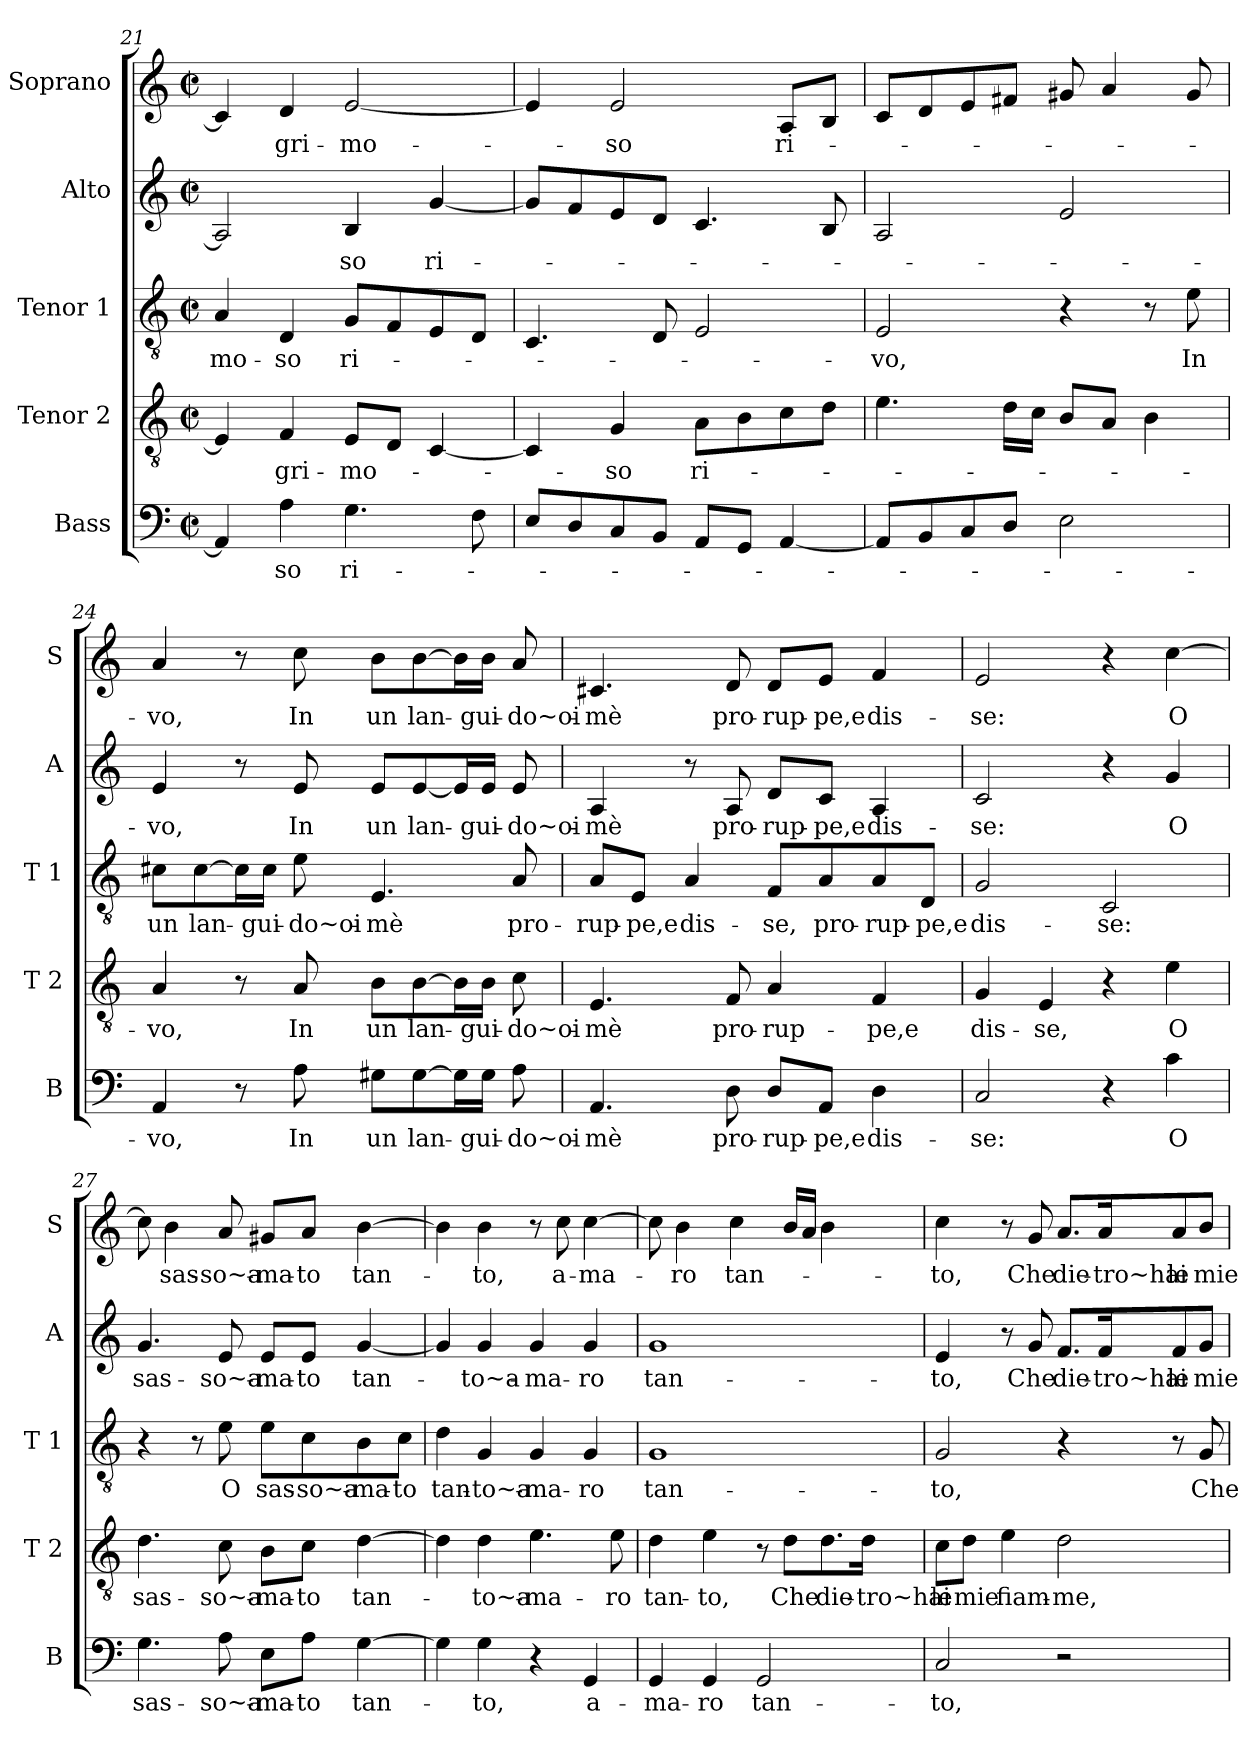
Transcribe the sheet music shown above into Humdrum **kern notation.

**kern	**text	**kern	**text	**kern	**text	**kern	**text	**kern	**text
*part5	*part5	*part4	*part4	*part3	*part3	*part2	*part2	*part1	*part1
*staff5	*staff5	*staff4	*staff4	*staff3	*staff3	*staff2	*staff2	*staff1	*staff1
*I"Bass	*	*I"Tenor 2	*	*I"Tenor 1	*	*I"Alto	*	*I"Soprano	*
*I'B	*	*I'T 2	*	*I'T 1	*	*I'A	*	*I'S	*
*clefF4	*	*clefGv2	*	*clefGv2	*	*clefG2	*	*clefG2	*
*k[]	*	*k[]	*	*k[]	*	*k[]	*	*k[]	*
*C:	*	*C:	*	*C:	*	*C:	*	*C:	*
*M2/2	*	*M2/2	*	*M2/2	*	*M2/2	*	*M2/2	*
*met(c|)	*	*met(c|)	*	*met(c|)	*	*met(c|)	*	*met(c|)	*
=21	=21	=21	=21	=21	=21	=21	=21	=21	=21
4AA/]	.	4E/]	.	4A/	-mo-	2A/]	.	4c#/]	.
4A\	-so	4F/	-gri-	4D/	-so	.	.	4d/	-gri-
4.G\	ri-	8E/L	-mo-	8G/L	ri-	4B/	-so	[2e/	-mo-
.	.	8D/J	.	8F/	.	.	.	.	.
.	.	[4C/	.	8E/	.	[4g/	ri-	.	.
8F\	.	.	.	8D/J	.	.	.	.	.
!!LO:PB:g=z
=22	=22	=22	=22	=22	=22	=22	=22	=22	=22
8E/L	.	4C/]	.	4.C/	.	8g/L]	.	4e/]	.
8D/	.	.	.	.	.	8f/	.	.	.
8C/	.	4G/	-so	.	.	8e/	.	2e/	-so
8BB/J	.	.	.	8D/	.	8d/J	.	.	.
8AA/L	.	8A\L	ri-	2E/	.	4.c/	.	.	.
8GG/J	.	8B\	.	.	.	.	.	.	.
[4AA/	.	8c\	.	.	.	.	.	8A/L	ri-
.	.	8d\J	.	.	.	8B/	.	8B/J	.
=23	=23	=23	=23	=23	=23	=23	=23	=23	=23
8AA/L]	.	4.e\	.	2E/	-vo,	2A/	.	8c/L	.
8BB/	.	.	.	.	.	.	.	8d/	.
8C/	.	.	.	.	.	.	.	8e/	.
8D/J	.	16d\LL	.	.	.	.	.	8f#X/J	.
.	.	16c\JJ	.	.	.	.	.	.	.
2E\	.	8B/L	.	4r	.	2e/	.	8g#X/	.
.	.	8A/J	.	.	.	.	.	4a/	.
.	.	4B\	.	8r	.	.	.	.	.
.	.	.	.	8e\	In	.	.	8g#/	.
=24	=24	=24	=24	=24	=24	=24	=24	=24	=24
4AA/	-vo,	4A/	-vo,	8c#X\L	un	4e/	-vo,	4a/	-vo,
.	.	.	.	[8c#\	lan-	.	.	.	.
8r	.	8r	.	16c#\L]	.	8r	.	8r	.
.	.	.	.	16c#\JJ	-gui-	.	.	.	.
8A\	In	8A/	In	8e\	-do~oi-	8e/	In	8cc\	In
8G#X\L	un	8B\L	un	4.E/	-mè	8e/L	un	8b\L	un
[8G#\	lan-	[8B\	lan-	.	.	[8e/	lan-	[8b\	lan-
16G#\L]	.	16B\L]	.	.	.	16e/L]	.	16b\L]	.
16G#\JJ	-gui-	16B\JJ	-gui-	.	.	16e/JJ	-gui-	16b\JJ	-gui-
8A\	-do~oi-	8c\	-do~oi-	8A/	pro-	8e/	-do~oi-	8a/	-do~oi-
!!LO:LB:g=z
=25	=25	=25	=25	=25	=25	=25	=25	=25	=25
4.AA/	-mè	4.E/	-mè	8A/L	-rup-	4A/	-mè	4.c#X/	-mè
.	.	.	.	8E/J	-pe,e	.	.	.	.
.	.	.	.	4A/	dis-	8r	.	.	.
8D\	pro-	8F/	pro-	.	.	8A/	pro-	8d/	pro-
8D/L	-rup-	4A/	-rup-	8F/L	-se,	8d/L	-rup-	8d/L	-rup-
8AA/J	-pe,e	.	.	8A/	pro-	8c/J	-pe,e	8e/J	-pe,e
4D\	dis-	4F/	-pe,e	8A/	-rup-	4A/	dis-	4f/	dis-
.	.	.	.	8D/J	-pe,e	.	.	.	.
=26	=26	=26	=26	=26	=26	=26	=26	=26	=26
2C/	-se:	4G/	dis-	2G/	dis-	2c/	-se:	2e/	-se:
.	.	4E/	-se,	.	.	.	.	.	.
4r	.	4r	.	2C/	-se:	4r	.	4r	.
4c\	O	4e\	O	.	.	4g/	O	[4cc\	O
=27	=27	=27	=27	=27	=27	=27	=27	=27	=27
4.G\	sas-	4.d\	sas-	4r	.	4.g/	sas-	8cc\]	.
.	.	.	.	.	.	.	.	4b\	sas-
.	.	.	.	8r	.	.	.	.	.
8A\	-so~a-	8c\	-so~a-	8e\	O	8e/	-so~a-	8a/	-so~a-
8E\L	-ma-	8B\L	-ma-	8e\L	sas-	8e/L	-ma-	8g#X/L	-ma-
8A\J	-to	8c\J	-to	8c\	-so~a-	8e/J	-to	8a/J	-to
[4G\	tan-	[4d\	tan-	8B\	-ma-	[4g/	tan-	[4b\	tan-
.	.	.	.	8c\J	-to	.	.	.	.
=28	=28	=28	=28	=28	=28	=28	=28	=28	=28
4G\]	.	4d\]	.	4d\	tan-	4g/]	.	4b\]	.
4G\	-to,	4d\	-to~a-	4G/	-to~a-	4g/	-to~a-	4b\	-to,
4r	.	4.e\	-ma-	4G/	-ma-	4g/	-ma-	8r	.
.	.	.	.	.	.	.	.	8cc\	a-
4GG/	a-	.	.	4G/	-ro	4g/	-ro	[4cc\	-ma-
.	.	8e\	-ro	.	.	.	.	.	.
!!LO:PB:g=z
=29	=29	=29	=29	=29	=29	=29	=29	=29	=29
4GG/	-ma-	4d\	tan-	1G	tan-	1g	tan-	8cc\]	.
.	.	.	.	.	.	.	.	4b\	-ro
4GG/	-ro	4e\	-to,	.	.	.	.	.	.
.	.	.	.	.	.	.	.	4cc\	tan-
2GG/	tan-	8r	.	.	.	.	.	.	.
.	.	8d\L	Che	.	.	.	.	16b/LL	.
.	.	.	.	.	.	.	.	16a/JJ	.
.	.	8.d\	die-	.	.	.	.	4b\	.
.	.	16d\Jk	-tro~hai	.	.	.	.	.	.
=30	=30	=30	=30	=30	=30	=30	=30	=30	=30
2C/	-to,	8c\L	le	2G/	-to,	4e/	-to,	4cc\	-to,
.	.	8d\J	mie	.	.	.	.	.	.
.	.	4e\	fiam-	.	.	8r	.	8r	.
.	.	.	.	.	.	8g/	Che	8g/	Che
2r	.	2d\	-me,	4r	.	8.f/L	die-	8.a/L	die-
.	.	.	.	.	.	16f/k	-tro~hai	16a/k	-tro~hai
.	.	.	.	8r	.	8f/	le	8a/	le
.	.	.	.	8G/	Che	8g/J	mie	8b/J	mie
=	=	=	=	=	=	=	=	=	=
*-	*-	*-	*-	*-	*-	*-	*-	*-	*-
